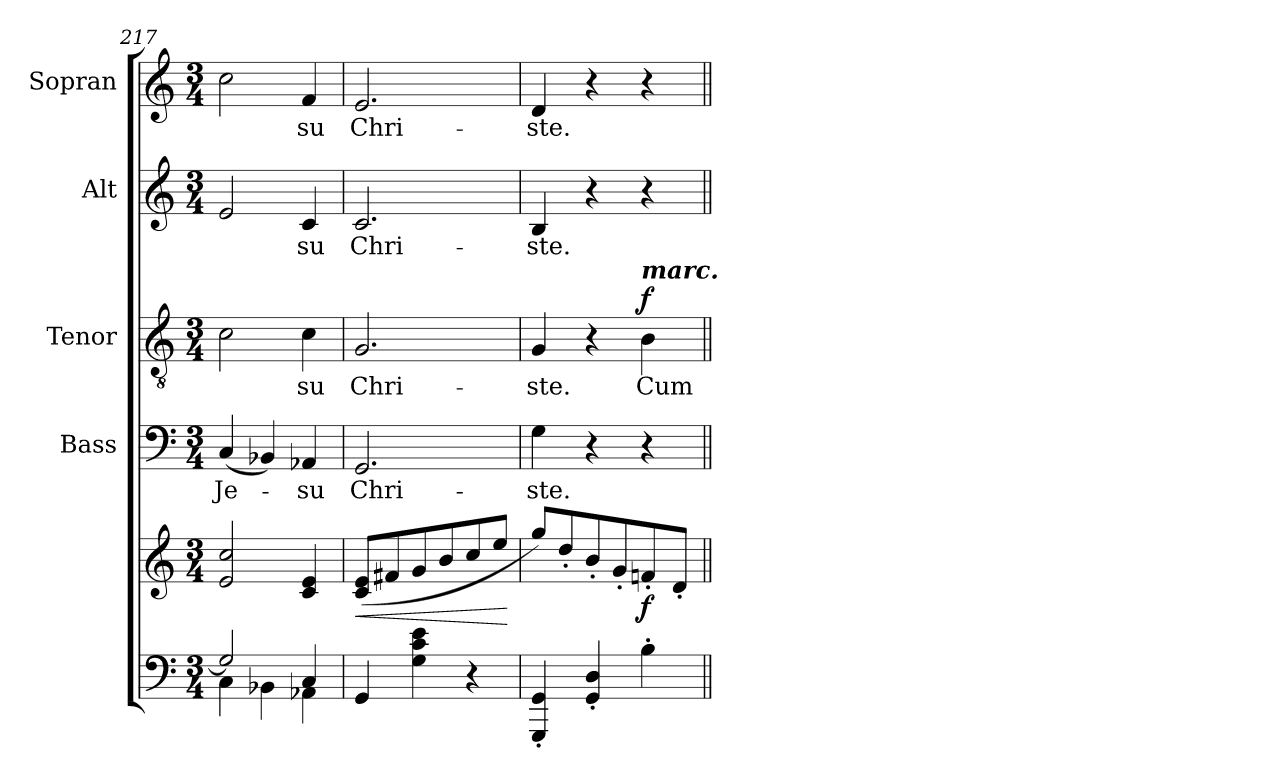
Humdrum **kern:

**kern	**kern	**dynam	**kern	**text	**kern	**text	**dynam	**kern	**text	**kern	**text
*part5	*part5	*part5	*part4	*part4	*part3	*part3	*part3	*part2	*part2	*part1	*part1
*staff6	*staff5	*staff5/6	*staff4	*staff4	*staff3	*staff3	*staff3	*staff2	*staff2	*staff1	*staff1
*	*	*	*I"Bass	*	*I"Tenor	*	*	*I"Alt	*	*I"Sopran	*
*	*	*	*I'B.	*	*I'T.	*	*	*I'A.	*	*I'S.	*
*clefF4	*clefG2	*	*clefF4	*	*clefGv2	*	*	*clefG2	*	*clefG2	*
*k[]	*k[]	*	*k[]	*	*k[]	*	*	*k[]	*	*k[]	*
*C:	*C:	*	*C:	*	*C:	*	*	*C:	*	*C:	*
*M3/4	*M3/4	*	*M3/4	*	*M3/4	*	*	*M3/4	*	*M3/4	*
=217	=217	=217	=217	=217	=217	=217	=217	=217	=217	=217	=217
*^	*	*	*	*	*	*	*	*	*	*	*
!	!	!	!	!	!LO:LY:b	!	!	!	!	!	!	!
2G/]	4C\	2e/ 2cc/	.	(<4C/	Je-	2c\	.	.	2e/	.	2cc\	.
.	4BB-X\	.	.	4BB-X/)	.	.	.	.	.	.	.	.
!	!	!	!	!	!LO:LY:b	!	!LO:LY:b	!	!	!LO:LY:b	!	!LO:LY:b
4C/	4AA-X\	4c/ 4e/	.	4AA-X/	-su	4c\	-su	.	4c/	-su	4f/	-su
=218	=218	=218	=218	=218	=218	=218	=218	=218	=218	=218	=218	=218
!	!	!	!LO:HP:b	!	!LO:LY:b	!	!LO:LY:b	!	!	!LO:LY:b	!	!LO:LY:b
*v	*v	*	*	*	*	*	*	*	*	*	*	*
4GG/	(<8c/ 8e/L	<	2.GG/	Chri-	2.G/	Chri-	.	2.c/	Chri-	2.e/	Chri-
.	8f#X/	.	.	.	.	.	.	.	.	.	.
4G\ 4c\ 4e\	8g/	.	.	.	.	.	.	.	.	.	.
.	8b/	.	.	.	.	.	.	.	.	.	.
4r	8cc/	.	.	.	.	.	.	.	.	.	.
.	8ee/J	.	.	.	.	.	.	.	.	.	.
.	.	[	.	.	.	.	.	.	.	.	.
=219	=219	=219	=219	=219	=219	=219	=219	=219	=219	=219	=219
!	!	!	!	!LO:LY:b	!	!LO:LY:b	!	!	!LO:LY:b	!	!LO:LY:b
4GGG/'< 4GG/'<	8gg/L)	.	4G\	-ste.	4G/	-ste.	.	4B/	-ste.	4d/	-ste.
.	8dd'</	.	.	.	.	.	.	.	.	.	.
4GG/'< 4D/'<	8b'</	.	4r	.	4r	.	.	4r	.	4r	.
.	8g'</	.	.	.	.	.	.	.	.	.	.
!	!	!	!	!	!LO:TX:a:Bi:t=marc.	!	!	!	!	!	!
!	!	!LO:DY:b	!	!	!	!LO:LY:b	!LO:DY:a	!	!	!	!
4B'>\	8fn'</	f	4r	.	4B\	Cum	f	4r	.	4r	.
.	8d'</J	.	.	.	.	.	.	.	.	.	.
=||	=||	=||	=||	=||	=||	=||	=||	=||	=||	=||	=||
*-	*-	*-	*-	*-	*-	*-	*-	*-	*-	*-	*-
